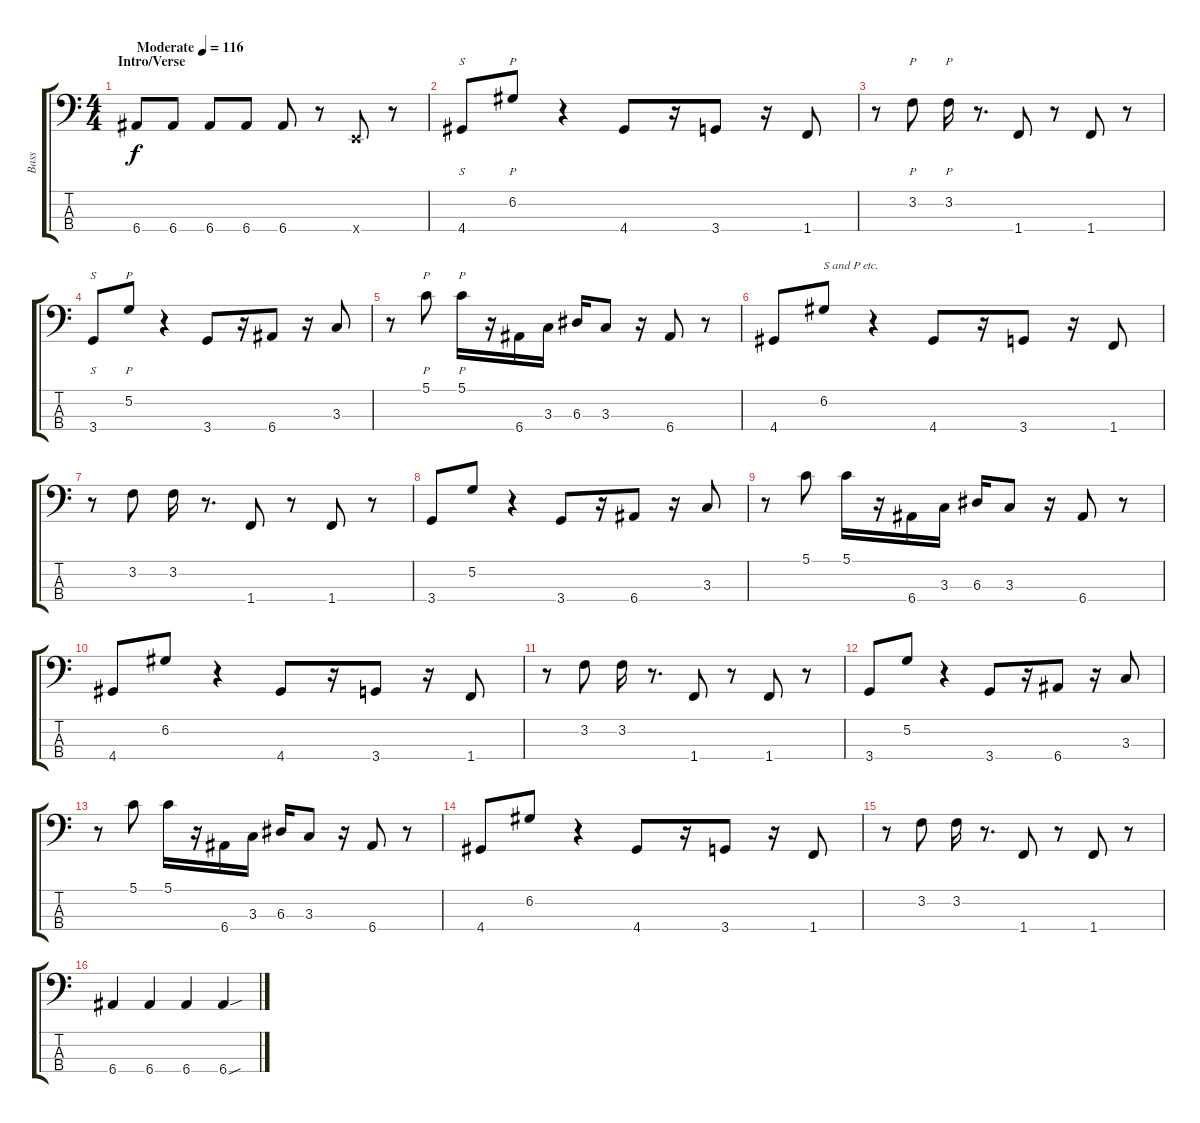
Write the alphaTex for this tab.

\track ("Bass" "Bass") {instrument slapbass1}
\staff {score tabs}
\tuning (G2 D2 A1 E1) {hide}
\ts (4 4)
\section ("" "Intro/Verse")
\tempo (116 "Moderate")
\clef f4
\ks c
6.4.8{dy f instrument slapbass1} 6.4.8 6.4.8 6.4.8 6.4.8 r.8 0.4{x}.8 r.8 |
4.4.8{s} 6.2.8{p} r.4 4.4.8 r.16 3.4.8 r.16 1.4.8 |
r.8 3.2.8{p} 3.2.16{p} r.8{d} 1.4.8 r.8 1.4.8 r.8 |
3.4.8{s} 5.2.8{p} r.4 3.4.8 r.16 6.4.8 r.16 3.3.8 |
r.8 5.1.8{p} 5.1.16{p} r.16 6.4.16 3.3.16 6.3.16 3.3.8 r.16 6.4.8 r.8 |
4.4.8 6.2.8{txt "S and P etc."} r.4 4.4.8 r.16 3.4.8 r.16 1.4.8 |
r.8 3.2.8 3.2.16 r.8{d} 1.4.8 r.8 1.4.8 r.8 |
3.4.8 5.2.8 r.4 3.4.8 r.16 6.4.8 r.16 3.3.8 |
r.8 5.1.8 5.1.16 r.16 6.4.16 3.3.16 6.3.16 3.3.8 r.16 6.4.8 r.8 |
4.4.8 6.2.8 r.4 4.4.8 r.16 3.4.8 r.16 1.4.8 |
r.8 3.2.8 3.2.16 r.8{d} 1.4.8 r.8 1.4.8 r.8 |
3.4.8 5.2.8 r.4 3.4.8 r.16 6.4.8 r.16 3.3.8 |
r.8 5.1.8 5.1.16 r.16 6.4.16 3.3.16 6.3.16 3.3.8 r.16 6.4.8 r.8 |
4.4.8 6.2.8 r.4 4.4.8 r.16 3.4.8 r.16 1.4.8 |
r.8 3.2.8 3.2.16 r.8{d} 1.4.8 r.8 1.4.8 r.8 |
6.4.4 6.4.4 6.4.4 6.4{sou}.4
